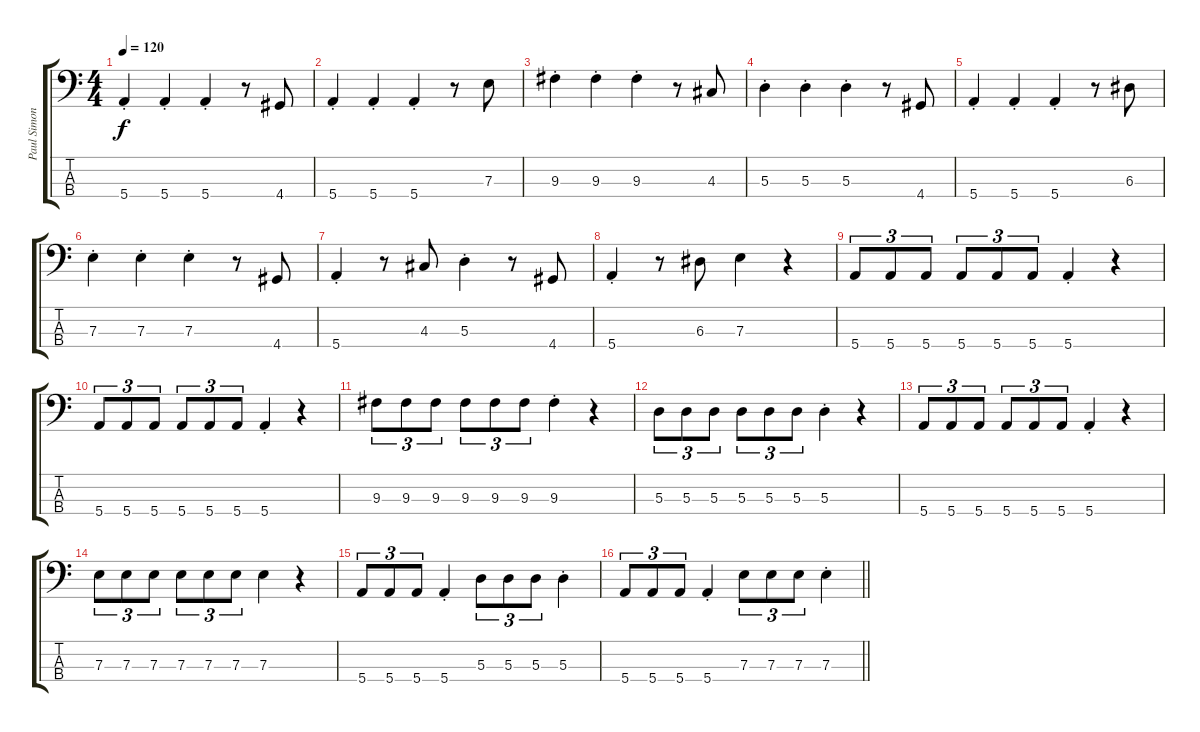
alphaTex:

\track ("Paul Simonon" "Paul Simon") {instrument electricbassfinger}
\staff {score tabs}
\tuning (G2 D2 A1 E1) {hide}
\ts (4 4)
\tempo 120
\clef f4
\ks c
5.4{st}.4{dy f} 5.4{st}.4 5.4{st}.4 r.8 4.4.8 |
5.4{st}.4 5.4{st}.4 5.4{st}.4 r.8 7.3.8 |
9.3{st}.4 9.3{st}.4 9.3{st}.4 r.8 4.3.8 |
5.3{st}.4 5.3{st}.4 5.3{st}.4 r.8 4.4.8 |
5.4{st}.4 5.4{st}.4 5.4{st}.4 r.8 6.3.8 |
7.3{st}.4 7.3{st}.4 7.3{st}.4 r.8 4.4.8 |
5.4{st}.4 r.8 4.3.8 5.3{st}.4 r.8 4.4.8 |
5.4{st}.4 r.8 6.3.8 7.3.4 r.4 |
5.4.8{tu (3 2)} 5.4.8{tu (3 2)} 5.4.8{tu (3 2)} 5.4.8{tu (3 2)} 5.4.8{tu (3 2)} 5.4.8{tu (3 2)} 5.4{st}.4 r.4 |
5.4.8{tu (3 2)} 5.4.8{tu (3 2)} 5.4.8{tu (3 2)} 5.4.8{tu (3 2)} 5.4.8{tu (3 2)} 5.4.8{tu (3 2)} 5.4{st}.4 r.4 |
9.3.8{tu (3 2)} 9.3.8{tu (3 2)} 9.3.8{tu (3 2)} 9.3.8{tu (3 2)} 9.3.8{tu (3 2)} 9.3.8{tu (3 2)} 9.3{st}.4 r.4 |
5.3.8{tu (3 2)} 5.3.8{tu (3 2)} 5.3.8{tu (3 2)} 5.3.8{tu (3 2)} 5.3.8{tu (3 2)} 5.3.8{tu (3 2)} 5.3{st}.4 r.4 |
5.4.8{tu (3 2)} 5.4.8{tu (3 2)} 5.4.8{tu (3 2)} 5.4.8{tu (3 2)} 5.4.8{tu (3 2)} 5.4.8{tu (3 2)} 5.4{st}.4 r.4 |
7.3.8{tu (3 2)} 7.3.8{tu (3 2)} 7.3.8{tu (3 2)} 7.3.8{tu (3 2)} 7.3.8{tu (3 2)} 7.3.8{tu (3 2)} 7.3.4 r.4 |
5.4.8{tu (3 2)} 5.4.8{tu (3 2)} 5.4.8{tu (3 2)} 5.4{st}.4 5.3.8{tu (3 2)} 5.3.8{tu (3 2)} 5.3.8{tu (3 2)} 5.3{st}.4 |
\barLineRight lightlight
5.4.8{tu (3 2)} 5.4.8{tu (3 2)} 5.4.8{tu (3 2)} 5.4{st}.4 7.3.8{tu (3 2)} 7.3.8{tu (3 2)} 7.3.8{tu (3 2)} 7.3{st}.4
